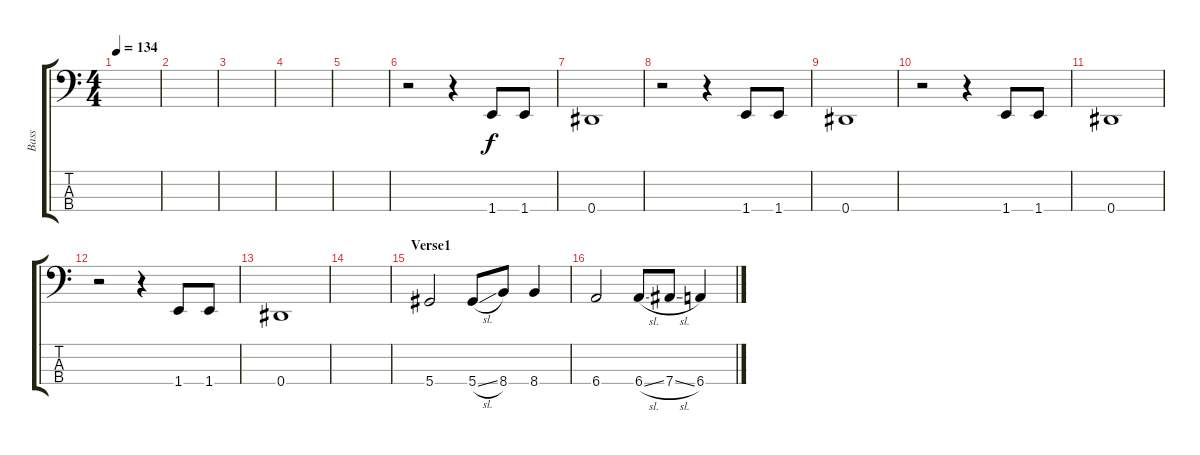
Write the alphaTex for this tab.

\track ("Bass" "Bass") {instrument electricbasspick}
\staff {score tabs}
\tuning (Gb2 Db2 Ab1 Eb1) {hide}
\ts (4 4)
\tempo 134
\clef f4
\ks c
|
|
|
|
|
r.2 r.4 1.4.8 1.4.8 |
0.4.1 |
r.2 r.4 1.4.8 1.4.8 |
0.4.1 |
r.2 r.4 1.4.8 1.4.8 |
0.4.1 |
r.2 r.4 1.4.8 1.4.8 |
0.4.1 |
|
\section ("" "Verse1")
5.4.2 5.4{sl}.8 8.4.8 8.4.4 |
6.4.2 6.4{sl}.8 7.4{sl}.8 6.4.4
